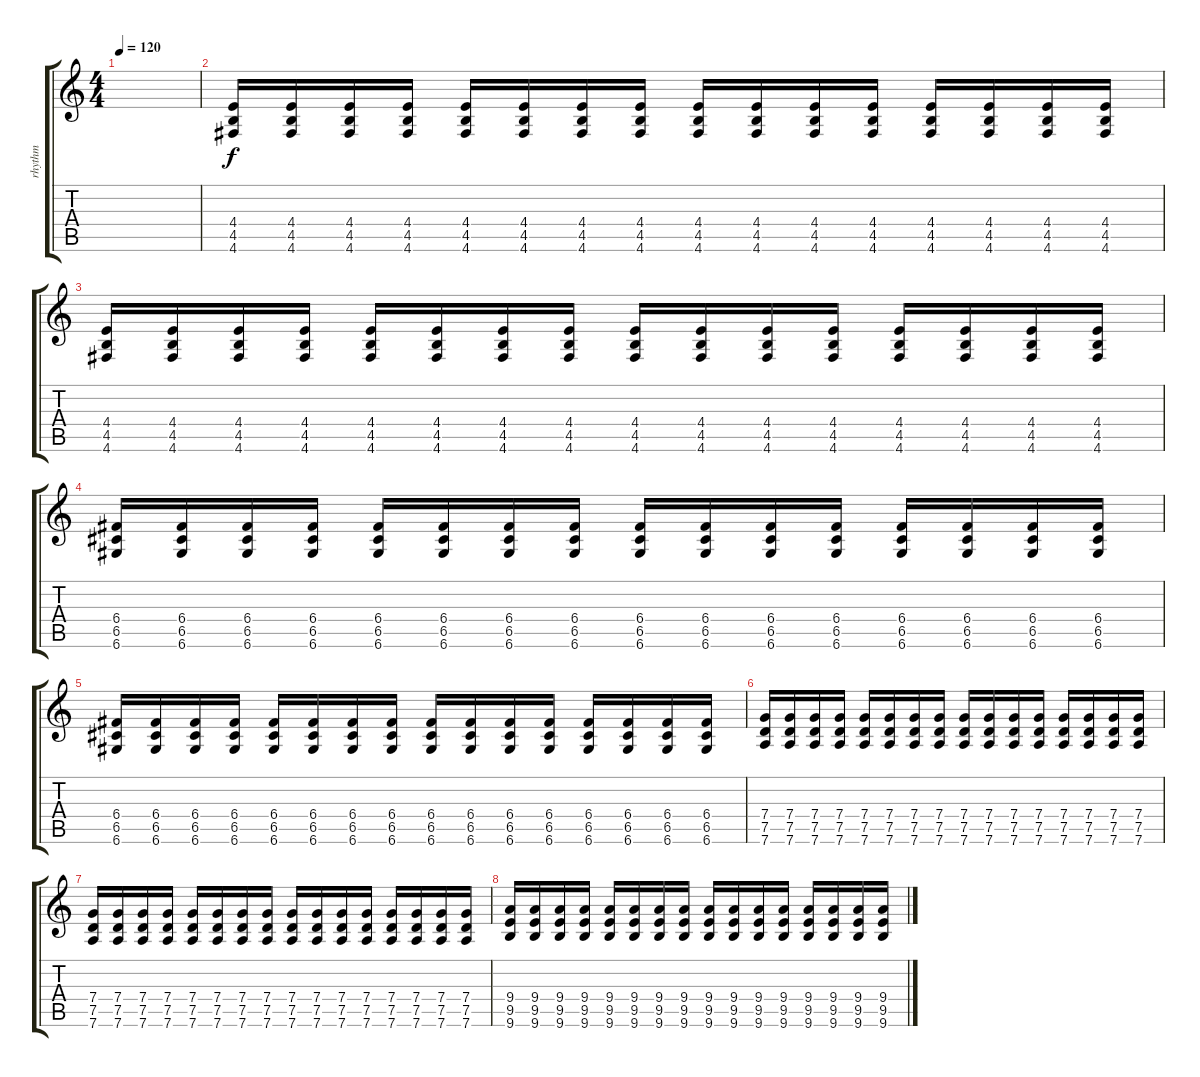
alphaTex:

\track ("rhythm" "rhythm") {instrument distortionguitar}
\staff {score tabs}
\tuning (D4 A3 F3 C3 G2 D2) {hide}
\ts (4 4)
\tempo 120
\clef g2
\ks c
|
(4.4 4.5 4.6).16 (4.4 4.5 4.6).16 (4.4 4.5 4.6).16 (4.4 4.5 4.6).16 (4.4 4.5 4.6).16 (4.4 4.5 4.6).16 (4.4 4.5 4.6).16 (4.4 4.5 4.6).16 (4.4 4.5 4.6).16 (4.4 4.5 4.6).16 (4.4 4.5 4.6).16 (4.4 4.5 4.6).16 (4.4 4.5 4.6).16 (4.4 4.5 4.6).16 (4.4 4.5 4.6).16 (4.4 4.5 4.6).16 |
(4.4 4.5 4.6).16 (4.4 4.5 4.6).16 (4.4 4.5 4.6).16 (4.4 4.5 4.6).16 (4.4 4.5 4.6).16 (4.4 4.5 4.6).16 (4.4 4.5 4.6).16 (4.4 4.5 4.6).16 (4.4 4.5 4.6).16 (4.4 4.5 4.6).16 (4.4 4.5 4.6).16 (4.4 4.5 4.6).16 (4.4 4.5 4.6).16 (4.4 4.5 4.6).16 (4.4 4.5 4.6).16 (4.4 4.5 4.6).16 |
(6.4 6.5 6.6).16 (6.4 6.5 6.6).16 (6.4 6.5 6.6).16 (6.4 6.5 6.6).16 (6.4 6.5 6.6).16 (6.4 6.5 6.6).16 (6.4 6.5 6.6).16 (6.4 6.5 6.6).16 (6.4 6.5 6.6).16 (6.4 6.5 6.6).16 (6.4 6.5 6.6).16 (6.4 6.5 6.6).16 (6.4 6.5 6.6).16 (6.4 6.5 6.6).16 (6.4 6.5 6.6).16 (6.4 6.5 6.6).16 |
(6.4 6.5 6.6).16 (6.4 6.5 6.6).16 (6.4 6.5 6.6).16 (6.4 6.5 6.6).16 (6.4 6.5 6.6).16 (6.4 6.5 6.6).16 (6.4 6.5 6.6).16 (6.4 6.5 6.6).16 (6.4 6.5 6.6).16 (6.4 6.5 6.6).16 (6.4 6.5 6.6).16 (6.4 6.5 6.6).16 (6.4 6.5 6.6).16 (6.4 6.5 6.6).16 (6.4 6.5 6.6).16 (6.4 6.5 6.6).16 |
(7.4 7.5 7.6).16 (7.4 7.5 7.6).16 (7.4 7.5 7.6).16 (7.4 7.5 7.6).16 (7.4 7.5 7.6).16 (7.4 7.5 7.6).16 (7.4 7.5 7.6).16 (7.4 7.5 7.6).16 (7.4 7.5 7.6).16 (7.4 7.5 7.6).16 (7.4 7.5 7.6).16 (7.4 7.5 7.6).16 (7.4 7.5 7.6).16 (7.4 7.5 7.6).16 (7.4 7.5 7.6).16 (7.4 7.5 7.6).16 |
(7.4 7.5 7.6).16 (7.4 7.5 7.6).16 (7.4 7.5 7.6).16 (7.4 7.5 7.6).16 (7.4 7.5 7.6).16 (7.4 7.5 7.6).16 (7.4 7.5 7.6).16 (7.4 7.5 7.6).16 (7.4 7.5 7.6).16 (7.4 7.5 7.6).16 (7.4 7.5 7.6).16 (7.4 7.5 7.6).16 (7.4 7.5 7.6).16 (7.4 7.5 7.6).16 (7.4 7.5 7.6).16 (7.4 7.5 7.6).16 |
(9.4 9.5 9.6).16 (9.4 9.5 9.6).16 (9.4 9.5 9.6).16 (9.4 9.5 9.6).16 (9.4 9.5 9.6).16 (9.4 9.5 9.6).16 (9.4 9.5 9.6).16 (9.4 9.5 9.6).16 (9.4 9.5 9.6).16 (9.4 9.5 9.6).16 (9.4 9.5 9.6).16 (9.4 9.5 9.6).16 (9.4 9.5 9.6).16 (9.4 9.5 9.6).16 (9.4 9.5 9.6).16 (9.4 9.5 9.6).16
